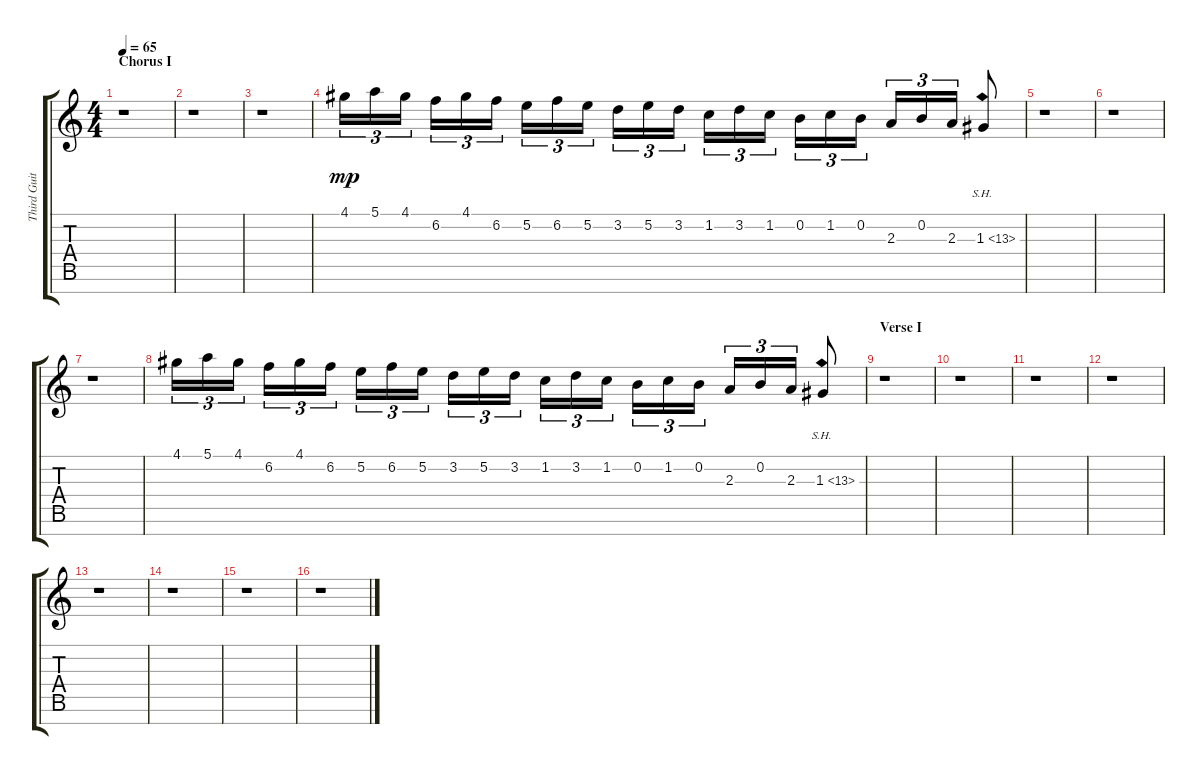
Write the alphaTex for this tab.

\track ("Third Guitar" "Third Guit") {instrument distortionguitar}
\staff {score tabs}
\tuning (E4 B3 G3 D3 A2 E2 B1) {hide}
\ts (4 4)
\section ("" "Chorus I")
\tempo 65
\clef g2
\ks c
r.1{dy mp} |
r.1 |
r.1 |
4.1.16{tu (3 2)} 5.1.16{tu (3 2)} 4.1.16{tu (3 2)} 6.2.16{tu (3 2)} 4.1.16{tu (3 2)} 6.2.16{tu (3 2)} 5.2.16{tu (3 2)} 6.2.16{tu (3 2)} 5.2.16{tu (3 2)} 3.2.16{tu (3 2)} 5.2.16{tu (3 2)} 3.2.16{tu (3 2)} 1.2.16{tu (3 2)} 3.2.16{tu (3 2)} 1.2.16{tu (3 2)} 0.2.16{tu (3 2)} 1.2.16{tu (3 2)} 0.2.16{tu (3 2)} 2.3.16{tu (3 2)} 0.2.16{tu (3 2)} 2.3.16{tu (3 2)} 1.3{sh 12}.8 |
r.1 |
r.1 |
r.1 |
4.1.16{tu (3 2)} 5.1.16{tu (3 2)} 4.1.16{tu (3 2)} 6.2.16{tu (3 2)} 4.1.16{tu (3 2)} 6.2.16{tu (3 2)} 5.2.16{tu (3 2)} 6.2.16{tu (3 2)} 5.2.16{tu (3 2)} 3.2.16{tu (3 2)} 5.2.16{tu (3 2)} 3.2.16{tu (3 2)} 1.2.16{tu (3 2)} 3.2.16{tu (3 2)} 1.2.16{tu (3 2)} 0.2.16{tu (3 2)} 1.2.16{tu (3 2)} 0.2.16{tu (3 2)} 2.3.16{tu (3 2)} 0.2.16{tu (3 2)} 2.3.16{tu (3 2)} 1.3{sh 12}.8 |
\section ("" "Verse I")
r.1 |
r.1 |
r.1 |
r.1 |
r.1 |
r.1 |
r.1 |
r.1
